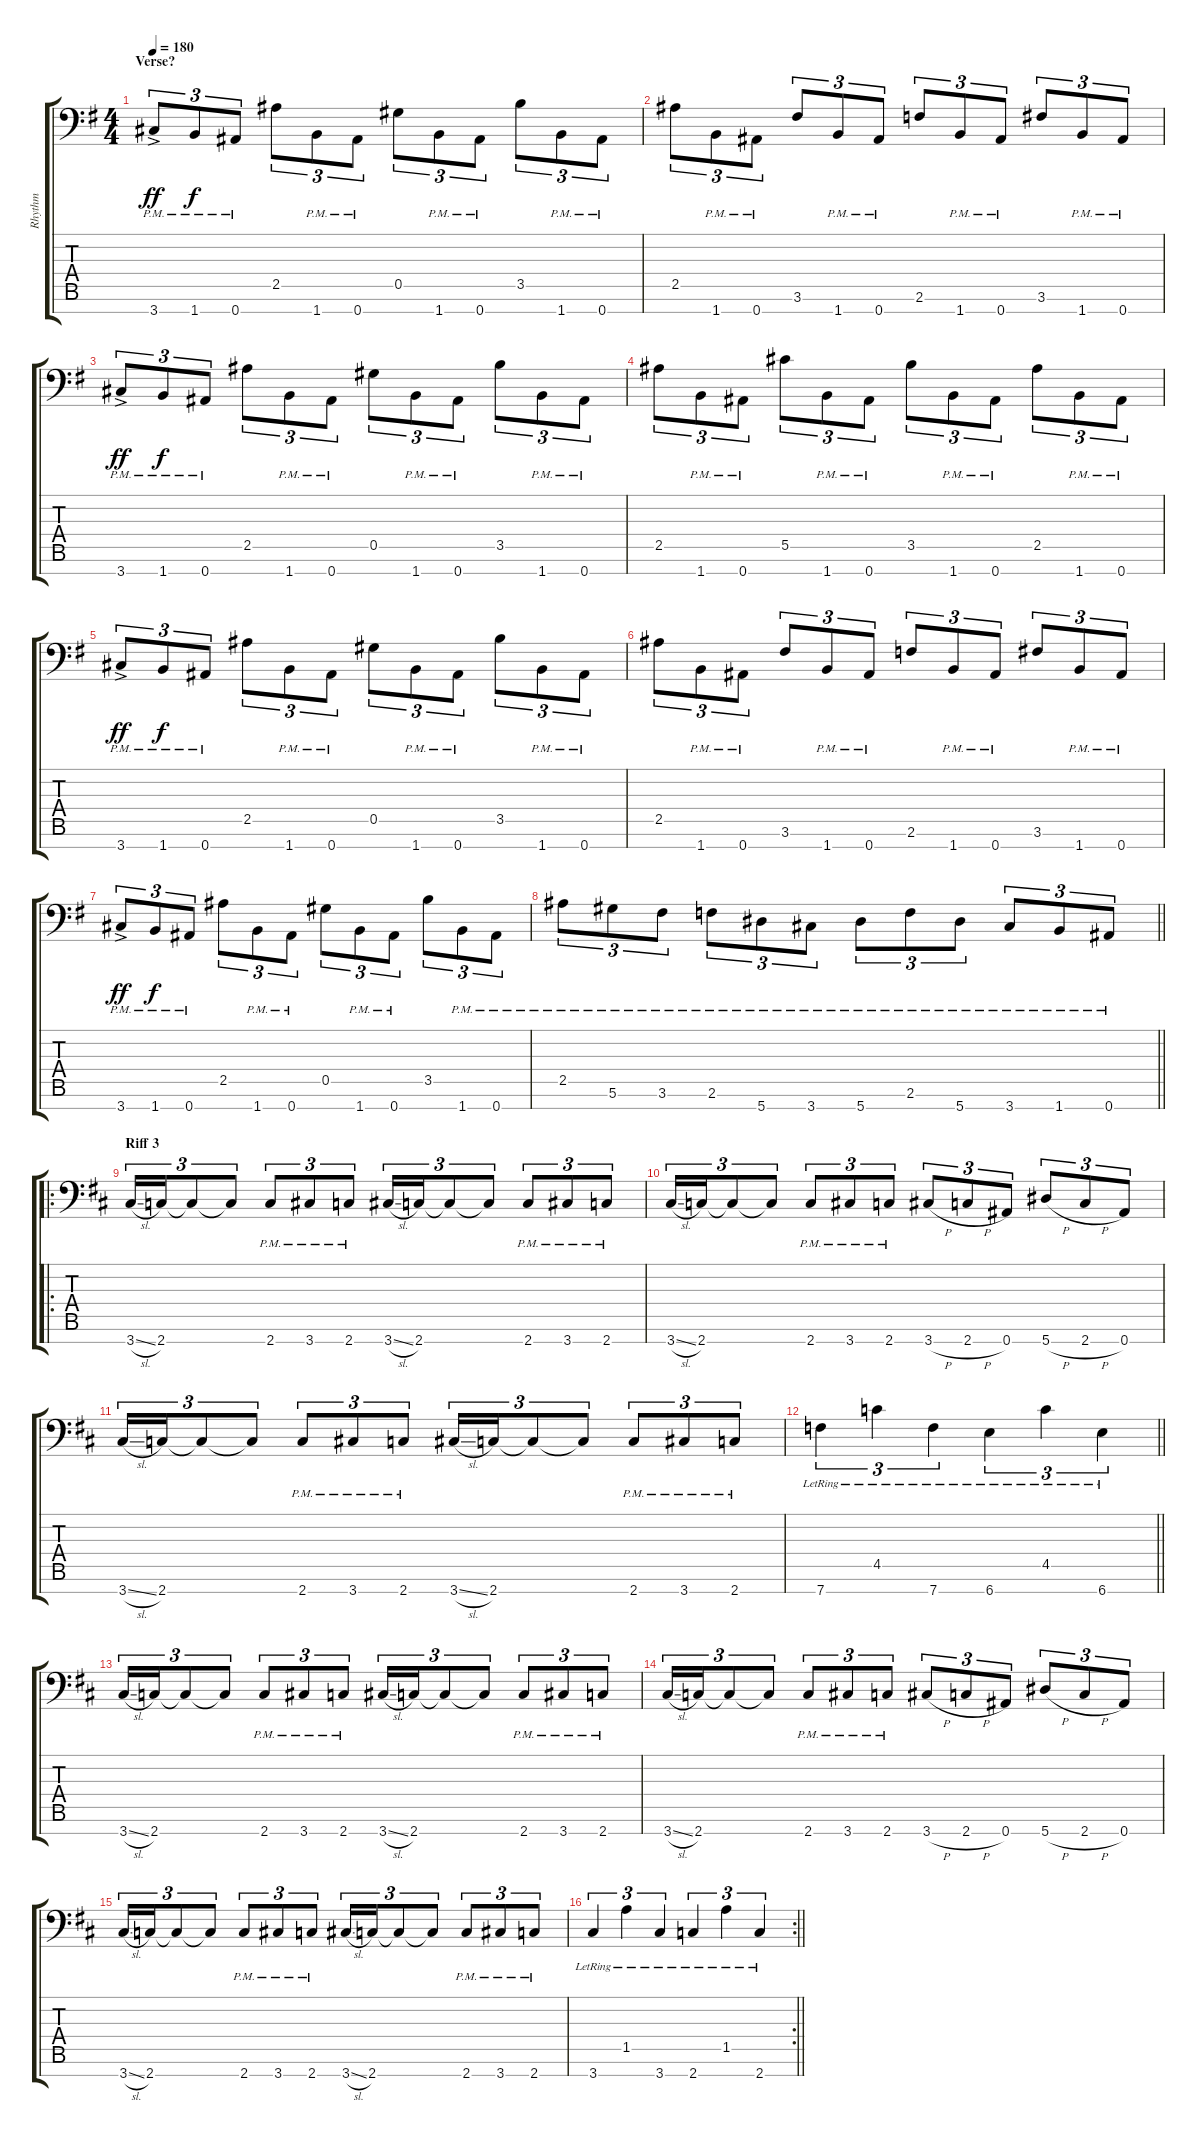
\track ("Rhythm" "Rhythm") {instrument overdrivenguitar}
\staff {score tabs}
\tuning (Eb4 Bb3 Gb3 Db3 Ab2 Eb2 Bb1) {hide}
\ts (4 4)
\section ("" "Verse?")
\tempo 180
\clef f4
\ks g
3.7{ac pm}.8{tu (3 2) dy ff} 1.7{pm}.8{tu (3 2) dy f} 0.7{pm}.8{tu (3 2)} 2.5.8{tu (3 2)} 1.7{pm}.8{tu (3 2)} 0.7{pm}.8{tu (3 2)} 0.5.8{tu (3 2)} 1.7{pm}.8{tu (3 2)} 0.7{pm}.8{tu (3 2)} 3.5.8{tu (3 2)} 1.7{pm}.8{tu (3 2)} 0.7{pm}.8{tu (3 2)} |
2.5.8{tu (3 2)} 1.7{pm}.8{tu (3 2)} 0.7{pm}.8{tu (3 2)} 3.6.8{tu (3 2)} 1.7{pm}.8{tu (3 2)} 0.7{pm}.8{tu (3 2)} 2.6.8{tu (3 2)} 1.7{pm}.8{tu (3 2)} 0.7{pm}.8{tu (3 2)} 3.6.8{tu (3 2)} 1.7{pm}.8{tu (3 2)} 0.7{pm}.8{tu (3 2)} |
3.7{ac pm}.8{tu (3 2) dy ff} 1.7{pm}.8{tu (3 2) dy f} 0.7{pm}.8{tu (3 2)} 2.5.8{tu (3 2)} 1.7{pm}.8{tu (3 2)} 0.7{pm}.8{tu (3 2)} 0.5.8{tu (3 2)} 1.7{pm}.8{tu (3 2)} 0.7{pm}.8{tu (3 2)} 3.5.8{tu (3 2)} 1.7{pm}.8{tu (3 2)} 0.7{pm}.8{tu (3 2)} |
2.5.8{tu (3 2)} 1.7{pm}.8{tu (3 2)} 0.7{pm}.8{tu (3 2)} 5.5.8{tu (3 2)} 1.7{pm}.8{tu (3 2)} 0.7{pm}.8{tu (3 2)} 3.5.8{tu (3 2)} 1.7{pm}.8{tu (3 2)} 0.7{pm}.8{tu (3 2)} 2.5.8{tu (3 2)} 1.7{pm}.8{tu (3 2)} 0.7{pm}.8{tu (3 2)} |
3.7{ac pm}.8{tu (3 2) dy ff} 1.7{pm}.8{tu (3 2) dy f} 0.7{pm}.8{tu (3 2)} 2.5.8{tu (3 2)} 1.7{pm}.8{tu (3 2)} 0.7{pm}.8{tu (3 2)} 0.5.8{tu (3 2)} 1.7{pm}.8{tu (3 2)} 0.7{pm}.8{tu (3 2)} 3.5.8{tu (3 2)} 1.7{pm}.8{tu (3 2)} 0.7{pm}.8{tu (3 2)} |
2.5.8{tu (3 2)} 1.7{pm}.8{tu (3 2)} 0.7{pm}.8{tu (3 2)} 3.6.8{tu (3 2)} 1.7{pm}.8{tu (3 2)} 0.7{pm}.8{tu (3 2)} 2.6.8{tu (3 2)} 1.7{pm}.8{tu (3 2)} 0.7{pm}.8{tu (3 2)} 3.6.8{tu (3 2)} 1.7{pm}.8{tu (3 2)} 0.7{pm}.8{tu (3 2)} |
3.7{ac pm}.8{tu (3 2) dy ff} 1.7{pm}.8{tu (3 2) dy f} 0.7{pm}.8{tu (3 2)} 2.5.8{tu (3 2)} 1.7{pm}.8{tu (3 2)} 0.7{pm}.8{tu (3 2)} 0.5.8{tu (3 2)} 1.7{pm}.8{tu (3 2)} 0.7{pm}.8{tu (3 2)} 3.5.8{tu (3 2)} 1.7{pm}.8{tu (3 2)} 0.7{pm}.8{tu (3 2)} |
\barLineRight lightlight
2.5{pm}.8{tu (3 2)} 5.6{pm}.8{tu (3 2)} 3.6{pm}.8{tu (3 2)} 2.6{pm}.8{tu (3 2)} 5.7{pm}.8{tu (3 2)} 3.7{pm}.8{tu (3 2)} 5.7{pm}.8{tu (3 2)} 2.6{pm}.8{tu (3 2)} 5.7{pm}.8{tu (3 2)} 3.7{pm}.8{tu (3 2)} 1.7{pm}.8{tu (3 2)} 0.7{pm}.8{tu (3 2)} |
\ro
\section ("" "Riff 3")
\ks d
3.7{sl}.16{tu (3 2)} 2.7.16{tu (3 2)} 2.7{t}.8{tu (3 2)} 2.7{t}.8{tu (3 2)} 2.7{pm}.8{tu (3 2)} 3.7{pm}.8{tu (3 2)} 2.7{pm}.8{tu (3 2)} 3.7{sl}.16{tu (3 2)} 2.7.16{tu (3 2)} 2.7{t}.8{tu (3 2)} 2.7{t}.8{tu (3 2)} 2.7{pm}.8{tu (3 2)} 3.7{pm}.8{tu (3 2)} 2.7{pm}.8{tu (3 2)} |
3.7{sl}.16{tu (3 2)} 2.7.16{tu (3 2)} 2.7{t}.8{tu (3 2)} 2.7{t}.8{tu (3 2)} 2.7{pm}.8{tu (3 2)} 3.7{pm}.8{tu (3 2)} 2.7{pm}.8{tu (3 2)} 3.7{h}.8{tu (3 2)} 2.7{h}.8{tu (3 2)} 0.7.8{tu (3 2)} 5.7{h}.8{tu (3 2)} 2.7{h}.8{tu (3 2)} 0.7.8{tu (3 2)} |
3.7{sl}.16{tu (3 2)} 2.7.16{tu (3 2)} 2.7{t}.8{tu (3 2)} 2.7{t}.8{tu (3 2)} 2.7{pm}.8{tu (3 2)} 3.7{pm}.8{tu (3 2)} 2.7{pm}.8{tu (3 2)} 3.7{sl}.16{tu (3 2)} 2.7.16{tu (3 2)} 2.7{t}.8{tu (3 2)} 2.7{t}.8{tu (3 2)} 2.7{pm}.8{tu (3 2)} 3.7{pm}.8{tu (3 2)} 2.7{pm}.8{tu (3 2)} |
\barLineRight lightlight
7.7{lr}.4{tu (3 2)} 4.5{lr}.4{tu (3 2)} 7.7{lr}.4{tu (3 2)} 6.7{lr}.4{tu (3 2)} 4.5{lr}.4{tu (3 2)} 6.7{lr}.4{tu (3 2)} |
3.7{sl}.16{tu (3 2)} 2.7.16{tu (3 2)} 2.7{t}.8{tu (3 2)} 2.7{t}.8{tu (3 2)} 2.7{pm}.8{tu (3 2)} 3.7{pm}.8{tu (3 2)} 2.7{pm}.8{tu (3 2)} 3.7{sl}.16{tu (3 2)} 2.7.16{tu (3 2)} 2.7{t}.8{tu (3 2)} 2.7{t}.8{tu (3 2)} 2.7{pm}.8{tu (3 2)} 3.7{pm}.8{tu (3 2)} 2.7{pm}.8{tu (3 2)} |
3.7{sl}.16{tu (3 2)} 2.7.16{tu (3 2)} 2.7{t}.8{tu (3 2)} 2.7{t}.8{tu (3 2)} 2.7{pm}.8{tu (3 2)} 3.7{pm}.8{tu (3 2)} 2.7{pm}.8{tu (3 2)} 3.7{h}.8{tu (3 2)} 2.7{h}.8{tu (3 2)} 0.7.8{tu (3 2)} 5.7{h}.8{tu (3 2)} 2.7{h}.8{tu (3 2)} 0.7.8{tu (3 2)} |
3.7{sl}.16{tu (3 2)} 2.7.16{tu (3 2)} 2.7{t}.8{tu (3 2)} 2.7{t}.8{tu (3 2)} 2.7{pm}.8{tu (3 2)} 3.7{pm}.8{tu (3 2)} 2.7{pm}.8{tu (3 2)} 3.7{sl}.16{tu (3 2)} 2.7.16{tu (3 2)} 2.7{t}.8{tu (3 2)} 2.7{t}.8{tu (3 2)} 2.7{pm}.8{tu (3 2)} 3.7{pm}.8{tu (3 2)} 2.7{pm}.8{tu (3 2)} |
\rc 2
\barLineRight lightlight
3.7{lr}.4{tu (3 2)} 1.5{lr}.4{tu (3 2)} 3.7{lr}.4{tu (3 2)} 2.7{lr}.4{tu (3 2)} 1.5{lr}.4{tu (3 2)} 2.7{lr}.4{tu (3 2)}
